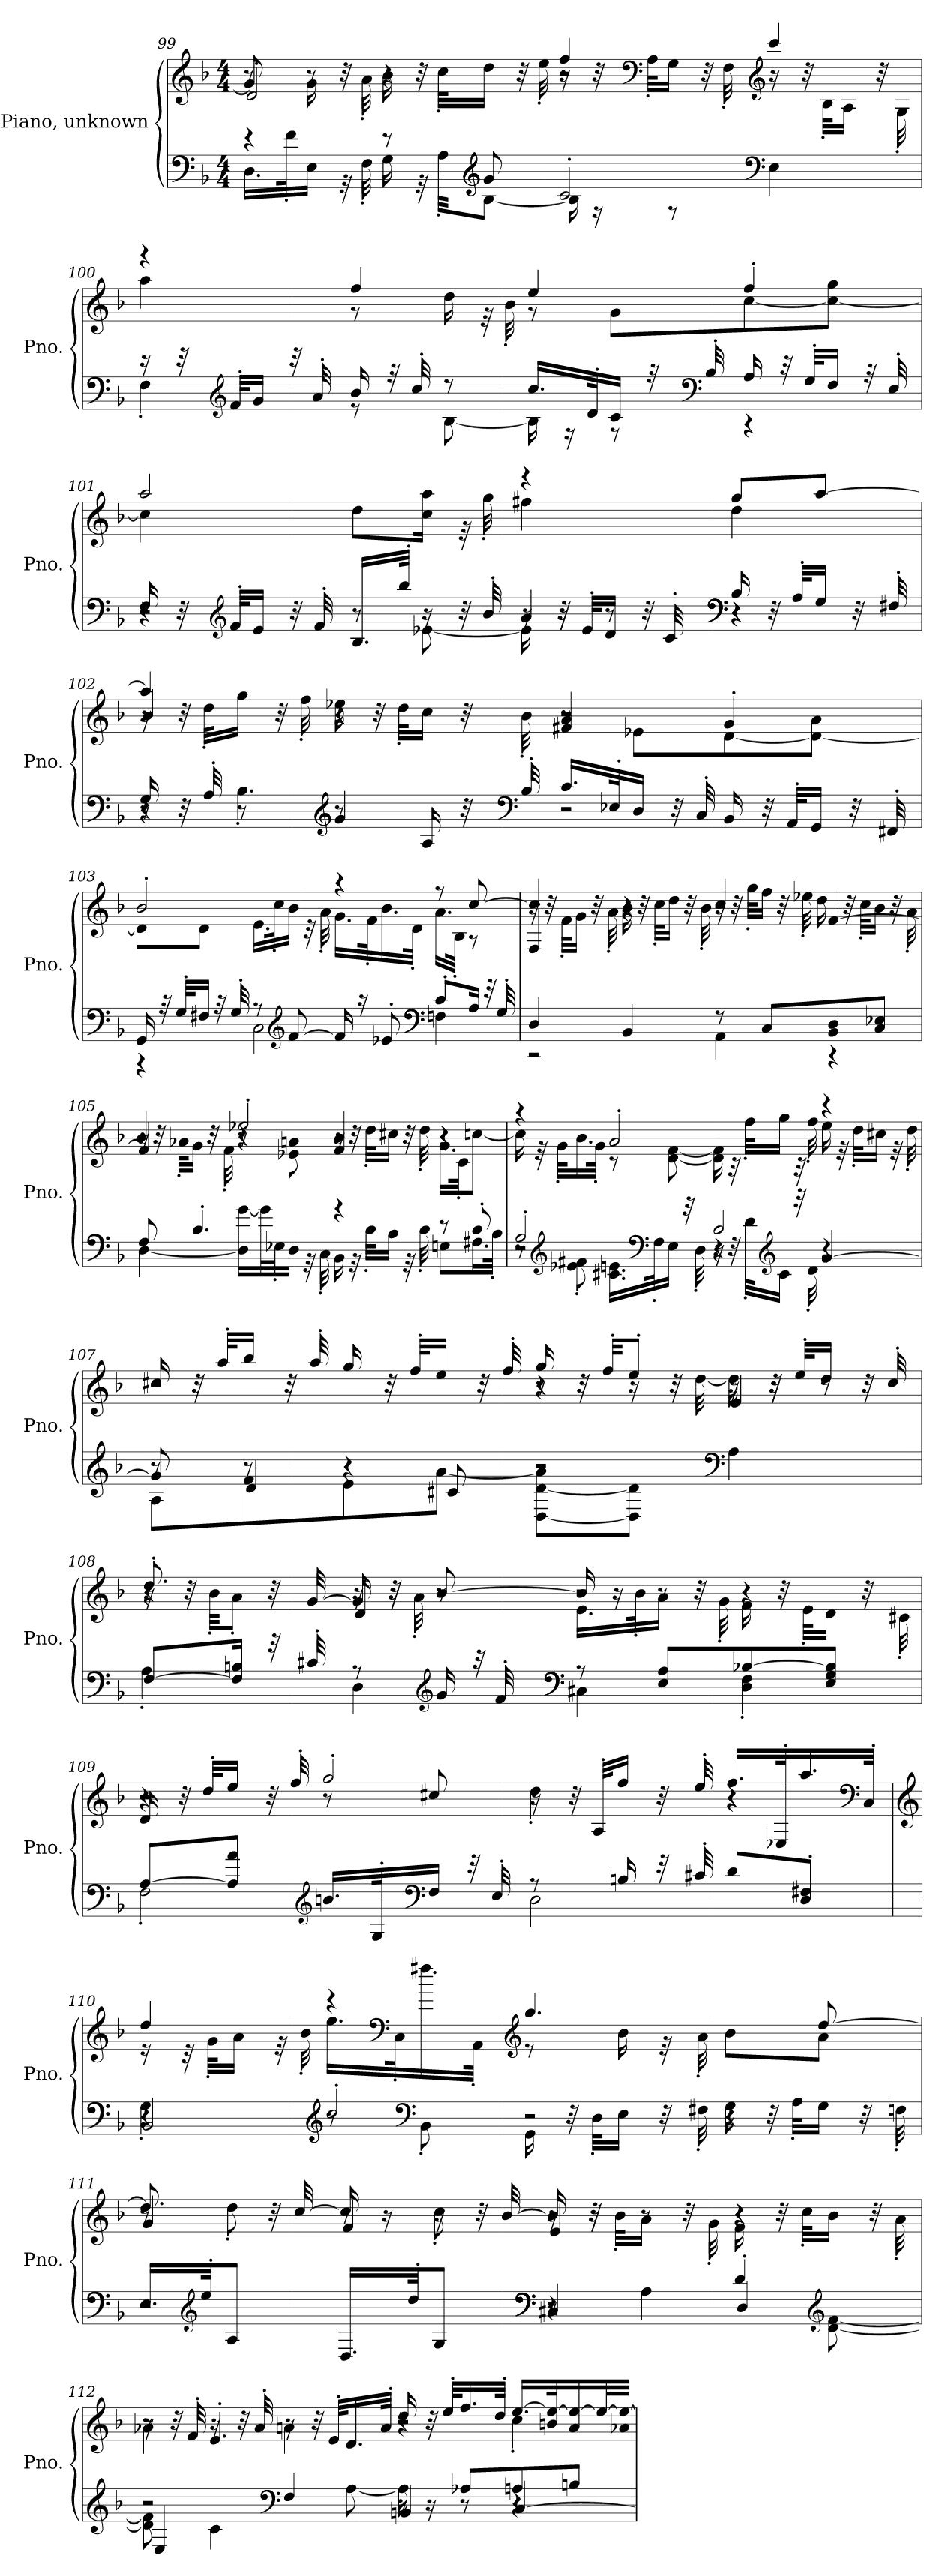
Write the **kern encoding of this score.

**kern	**kern
*part1	*part1
*staff2	*staff1
*I"Piano, unknown	*
*I'Pno.	*
!!LO:LB:g=z
*clefF4	*clefG2
*k[b-]	*k[b-]
*M4/4	*M4/4
=99	=99
*^	*^
*	*	*	*^
4r	16.D\LL	8g/]	8r	2d'/
.	32f'\K	.	.	.
.	16E\JJ	8r	16g\	.
.	32r	.	32r	.
.	32F'\	.	32a'\	.
8r	16G\	4r	16b-\	.
.	32r	.	32r	.
.	32A'\KKL	.	32cc'\KLL	.
*clefG2	*	*	*	*
8g/	[8B-\J	.	16dd\JJ	.
.	.	.	32r	.
.	.	.	32ee'\	.
2c'/	16B-\]	4ff/	16r	2r
.	16r	.	32r	.
*	*	*clefF4	*	*
.	.	.	32A'\KLL	.
.	8r	.	16G\JJ	.
.	.	.	32r	.
.	.	.	32F'\	.
*clefF4	*	*clefG2	*	*
.	4E\	4ccc/	16r	.
.	.	.	32r	.
.	.	.	32B-'\KLL	.
.	.	.	16A\JJ	.
.	.	.	32r	.
.	.	.	32G'\	.
*	*	*	*v	*v
!!LO:LB:g=z
=100	=100	=100	=100
16r	4F'\	4r	4aa\
32r	.	.	.
*clefG2	*	*	*
32f'/KLL	.	.	.
16g/JJ	.	.	.
32r	.	.	.
32a'/	.	.	.
16b-/	8r	4ff/	8r
32r	.	.	.
32cc'/	.	.	.
8r	[8B-\	.	16dd\
.	.	.	32r
.	.	.	32b-'\
16.cc/LL	16B-\]	4ee/	8r
.	16r	.	.
32d'/K	.	.	.
16c/JJ	8r	.	8g\L
32r	.	.	.
*clefF4	*	*	*
32B-'/	.	.	.
16A/	4r	4ff'/	[8cc\
32r	.	.	.
32G'/KLL	.	.	.
16F/JJ	.	.	8cc\_ 8gg\J
32r	.	.	.
32E'/	.	.	.
!!LO:LB:g=z	!!
=101	=101	=101	=101
*	*^	*	*
2r	4r	16F/	2aa/	4cc\]
.	.	32r	.	.
*clefG2	*	*	*	*
.	.	32f'/KLL	.	.
.	.	16e/JJ	.	.
.	.	32r	.	.
.	.	32f'/	.	.
.	8r	16.B-/LL	.	8dd\L
.	.	32bb-'/JJk	.	.
.	[8e-X\	16r	.	16cc\ 16aa\Jk
.	.	32r	.	32r
.	.	32b-'/	.	32gg'\
4a/	16e-\]	16r	4r	4ff#X\
.	16r	32r	.	.
.	.	32e-'/KLL	.	.
.	8r	16d/JJ	.	.
.	.	32r	.	.
.	.	32c'/	.	.
*clefF4	*	*	*	*
4r	4r	16B-/	8gg/L	4dd\
.	.	32r	.	.
.	.	32A'/KLL	.	.
.	.	16G/JJ	[8aa/J	.
.	.	32r	.	.
.	.	32F#X'/	.	.
!!LO:LB:g=z
=102	=102	=102	=102	=102
*	*	*	*	*^
4r	8r	16G/	4aa/]	16r	4b-/
.	.	32r	.	32r	.
.	.	32A'/	.	32dd'\KLL	.
.	4.B-'\	8r	.	16gg\JJ	.
.	.	.	.	32r	.
.	.	.	.	32ff'\	.
*clefG2	*	*	*	*	*
4g/	.	8r	4r	16ee-X\	4r
.	.	.	.	32r	.
.	.	.	.	32dd'\KLL	.
.	.	16A/	.	16cc\JJ	.
.	.	32r	.	32r	.
*clefF4	*	*	*	*	*
.	.	32B-'/	.	32b-'\	.
2r	2r	16.c/LL	2r	8r	4f#X/ 4a/
.	.	32E-X'/K	.	.	.
.	.	16D/JJ	.	8e-X\L	.
.	.	32r	.	.	.
.	.	32C'/	.	.	.
.	.	16BB-/	.	[8d\	4g'/
.	.	32r	.	.	.
.	.	32AA'/KLL	.	.	.
.	.	16GG/JJ	.	8d\_ 8a\J	.
.	.	32r	.	.	.
.	.	32FF#X'/	.	.	.
*	*v	*v	*	*	*
*	*	*	*v	*v
!!LO:PB:g=z
=103	=103	=103	=103
16GG/	4r	2b-'/	8d\L]
32r	.	.	.
32G'/KLL	.	.	.
16F#X/JJ	.	.	8d\J
32r	.	.	.
32G'/	.	.	.
8r	2C\	.	16.e\LL
.	.	.	32cc'\K
*clefG2	*	*	*
[8f/	.	.	16b-\JJ
.	.	.	32r
.	.	.	32a'\
16f/]	.	4r	16.g\LL
16r	.	.	.
.	.	.	32f'\K
8e-X'/	.	.	16.b-\
.	.	.	32d'\JJk
*clefF4	*	*	*
8c'/L	4Fn\	8r	16.a\LL
.	.	.	32B-'\JJk
16A/Jk	.	[8cc/	8r
32r	.	.	.
32G'/	.	.	.
!!LO:LB:g=z
=104	=104	=104	=104
*	*	*	*^
4D/	2r	4cc/]	16r	4F'/
.	.	.	32r	.
.	.	.	32f'\KLL	.
.	.	.	16g\JJ	.
.	.	.	32r	.
.	.	.	32a'\	.
4BB-/	.	4r	16b-\	4r
.	.	.	32r	.
.	.	.	32cc'\KLL	.
.	.	.	16dd\JJ	.
.	.	.	32r	.
.	.	.	32b-'\	.
8r	4AA\	4cc/	16r	2r
.	.	.	32r	.
.	.	.	32gg'\KLL	.
8C/L	.	.	16ff\JJ	.
.	.	.	32r	.
.	.	.	32ee-X'\	.
8BB-/ 8D/	4r	[4f/	16dd\	.
.	.	.	32r	.
.	.	.	32cc'\KLL	.
8C/ 8E-X/J	.	.	16b-\JJ	.
.	.	.	32r	.
.	.	.	32a'\	.
!!LO:LB:g=z	!!	!!
=105	=105	=105	=105	=105
8F/	[4D\	4f/]	16r	4b-/
.	.	.	32r	.
.	.	.	32a-X'\KLL	.
4.B-'/	.	.	16g\JJ	.
.	.	.	32r	.
.	.	.	32f'\	.
.	16D\] [16g\LL	4r	8r	2ee-X'/
.	32g\L]	.	.	.
.	32E-X'\J	.	.	.
.	16D\JJ	.	8e-X\ 8an\	.
.	32r	.	.	.
.	32C'\	.	.	.
4r	16BB-\	4f/ 4b-/	16r	.
.	32r	.	32r	.
.	32B-'\KLL	.	32dd'\KLL	.
.	16A\JJ	.	16cc#X\JJ	.
.	32r	.	32r	.
.	32B-'\	.	32dd'\	.
8r	8En\L	4r	16.g\LL	4r
.	.	.	32c'\JK	.
8B-'/	16.F#X\L	.	[8ccn\J	.
.	32A'\JJk	.	.	.
*	*	*	*v	*v
!!LO:LB:g=z
=106	=106	=106	=106
*	*^	*	*
2r	8r	2G'/	4r	16cc\]
.	.	.	.	32r
.	.	.	.	32g'\KLL
*clefG2	*	*	*	*
.	8e-X\' 8f#X\'	.	.	16.b-\
.	.	.	.	32g'\JJk
.	16.c#X\ 16.en\LL	.	2a'/	8r
*clefF4	*	*	*	*
.	32F'\K	.	.	.
.	16E\JJ	.	.	[8d\ [8f\
.	32r	.	.	.
.	32D'\	.	.	.
4r	16r	2B-/	.	16d\] 16f\]
.	32r	.	.	32r
.	32d'\KLL	.	.	32ff'\KLL
*clefG2	*	*	*	*
.	16c#\JJ	.	.	16gg\JJ
.	32r	.	.	32r
.	32d'\	.	.	32ff'\
[4g/	4r	.	4r	16ee\
.	.	.	.	32r
.	.	.	.	32dd'\KLL
.	.	.	.	16cc#X\JJ
.	.	.	.	32r
.	.	.	.	32dd'\
!!LO:LB:g=z
=107	=107	=107	=107	=107
*	*	*	*	*^
8g/]	8A\L	8r	16cc#X/	2r	2r
.	.	.	32r	.	.
.	.	.	32aa'/KLL	.	.
8r	8f\	4d/	16bb-/JJ	.	.
.	.	.	32r	.	.
.	.	.	32aa'/	.	.
4r	8e\	.	16gg/	.	.
.	.	.	32r	.	.
.	.	.	32ff'/KLL	.	.
.	[8a\J	8c#X/	16ee/JJ	.	.
.	.	.	32r	.	.
.	.	.	32ff'/	.	.
2r	[8D\ [8d\ 8a\]L	2r	16gg/	8r	4r
.	.	.	32r	.	.
.	.	.	32ff'/KKL	.	.
.	8D\] 8d\]J	.	8ee'/J	16r	.
.	.	.	.	32r	.
.	.	.	.	[32dd\	.
*clefF4	*	*	*	*	*
.	4A\	.	16r	16dd\]	4e/
.	.	.	32r	16r	.
.	.	.	32ee'/KLL	.	.
.	.	.	16dd/JJ	8r	.
.	.	.	32r	.	.
.	.	.	32cc#'/	.	.
*	*v	*v	*	*	*
!!LO:LB:g=z	!!	!!
=108	=108	=108	=108	=108
[8F/L	4A'\	8.dd'/	16r	4r
.	.	.	32r	.
.	.	.	32b-'\KKL	.
16F/] 16Bn/Jk	.	.	8a'\J	.
32r	.	32r	.	.
32c#X'/	.	[32g/	.	.
8r	4D\	16g/]	16r	4d'/
.	.	16r	32r	.
.	.	.	32a'\	.
*clefG2	*	*	*	*
16g/	.	[8b-/	8r	.
32r	.	.	.	.
32f'/	.	.	.	.
*clefF4	*	*	*	*
8r	4C#X\	16b-/]	16.e\LL	2r
.	.	16r	.	.
.	.	.	32b-'\K	.
8E/ 8A/L	.	8r	16a\JJ	.
.	.	.	32r	.
.	.	.	32g'\	.
[8B-X/	4D\' 4F\'	4r	16f\	.
.	.	.	32r	.
.	.	.	32e'\KLL	.
8E/ 8G/ 8B-/]J	.	.	16d\JJ	.
.	.	.	32r	.
.	.	.	32c#X'\	.
!!LO:PB:g=z	!!	!!
=109	=109	=109	=109	=109
[8A/L	2F'\	4r	2r	16d/
.	.	.	.	32r
.	.	.	.	32dd'/KLL
8A/] 8a/J	.	.	.	16ee/JJ
.	.	.	.	32r
.	.	.	.	32ff'/
*clefG2	*	*	*	*
16.bn/LL	.	2gg'/	.	8r
32G'/K	.	.	.	.
*clefF4	*	*	*	*
16F/JJ	.	.	.	8cc#X/
32r	.	.	.	.
32E'/	.	.	.	.
8r	2D\	.	4dd'\	16r
.	.	.	.	32r
.	.	.	.	32A'/KLL
16Bn/	.	.	.	16ff/JJ
32r	.	.	.	32r
32c#X'/	.	.	.	32ee'/
8d/L	.	4r	4r	16.ff/LL
.	.	.	.	32E-X'/K
8D/' 8F#X/'J	.	.	.	16.aa/
*	*	*clefF4	*	*
.	.	.	.	32C'/JJk
*v	*v	*	*	*
*	*v	*v	*v
!!LO:LB:g=z
=110	=110
*	*clefG2
*^	*^
*	*^	*	*
4r	4G'\	2BB-/	4dd/	16r
.	.	.	.	32r
.	.	.	.	32g'\KLL
.	.	.	.	16a\JJ
.	.	.	.	32r
.	.	.	.	32b-'\
*clefG2	*	*	*	*
2cc'/	8r	.	4r	16.ee\LL
*	*	*	*clefF4	*
.	.	.	.	32C'\K
*clefF4	*	*	*	*
.	8BB-'\	.	.	16.ff#X\
.	.	.	.	32AA'\JJk
*	*	*	*clefG2	*
.	16GG\	2r	4.gg/	8r
.	32r	.	.	.
.	32D'\KLL	.	.	.
.	16E\JJ	.	.	16b-\
.	32r	.	.	32r
.	32F#X'\	.	.	32a'\
4r	16G\	.	.	8b-\L
.	32r	.	.	.
.	32A'\KLL	.	.	.
.	16G\JJ	.	[8dd/	8a\J
.	32r	.	.	.
.	32Fn'\	.	.	.
!!LO:LB:g=z
=111	=111	=111	=111	=111
*	*	*	*	*^
16.E/LL	2r	2r	8.dd/]	8r	4g/
*clefG2	*	*	*	*	*
32ee'/JK	.	.	.	.	.
8A/J	.	.	.	8dd'\	.
.	.	.	32r	.	.
.	.	.	[32cc/	.	.
16.D/LL	.	.	16cc/]	8r	4f/
.	.	.	16r	.	.
32dd'/JK	.	.	.	.	.
8G/J	.	.	16r	8cc'\	.
.	.	.	32r	.	.
.	.	.	[32b-/	.	.
*clefF4	*	*	*	*	*
4r	8r	4C#X/	16b-/]	16r	4e/
.	.	.	16r	32r	.
.	.	.	.	32b-'\KLL	.
.	4A\	.	8r	16a\JJ	.
.	.	.	.	32r	.
.	.	.	.	32g'\	.
4d'/	.	4D/	4r	16f\	4r
.	.	.	.	32r	.
.	.	.	.	32cc'\KLL	.
*clefG2	*	*	*	*	*
.	[8d\ [8f\	.	.	16b-\JJ	.
.	.	.	.	32r	.
.	.	.	.	32a'\	.
!!LO:LB:g=z	!!	!!
=112	=112	=112	=112	=112	=112
2r	8d\] 8f\]	4E/	16r	4a-X\	8r
.	.	.	32r	.	.
.	.	.	32f'/	.	.
.	4c\	.	16r	.	4.e'/
.	.	.	32r	.	.
.	.	.	32a-'/	.	.
*clefF4	*	*	*	*	*
.	.	4F/	16r	4an\	.
.	.	.	32r	.	.
.	.	.	32e'/KLL	.	.
.	[8A\	.	16.d/	.	.
.	.	.	32a'/JJk	.	.
8r	16A\]	4BBn/	16dd/	4r	2r
.	16r	.	32r	.	.
.	.	.	32ee'/KLL	.	.
8A-X/L	8r	.	16.ff/	.	.
.	.	.	32dd'/JJk	.	.
8An/	4r	[4C/	[16.ee/LL	4cc'\	.
.	.	.	32bn/ 32ee/_K	.	.
8Bn/J	.	.	16a/ 16ee/_	.	.
.	.	.	32ee/L_	.	.
.	.	.	32a-X/ 32ee/_JJJ	.	.
*v	*v	*v	*	*	*
*	*v	*v	*v
=	=
*-	*-
